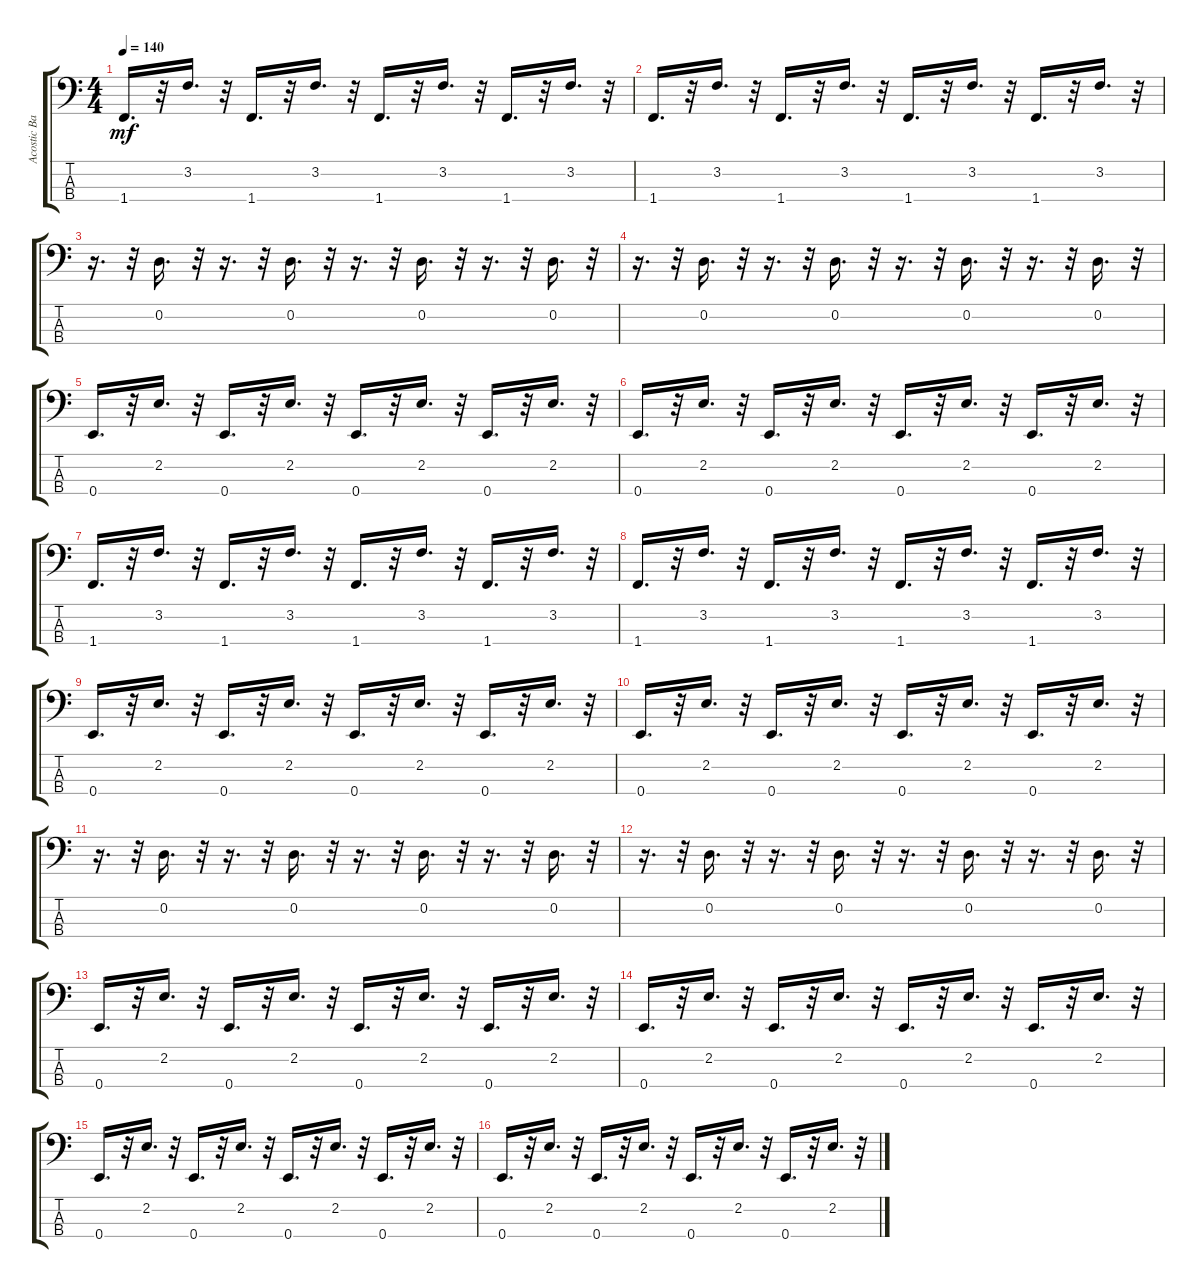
\track ("Acostic Bass 1                      " "Acostic Ba") {instrument electricbassfinger}
\staff {score tabs}
\tuning (G2 D2 A1 E1) {hide}
\ts (4 4)
\tempo 140
\clef f4
\ks c
1.4.16{d dy mf} r.32 3.2.16{d} r.32 1.4.16{d} r.32 3.2.16{d} r.32 1.4.16{d} r.32 3.2.16{d} r.32 1.4.16{d} r.32 3.2.16{d} r.32 |
1.4.16{d} r.32 3.2.16{d} r.32 1.4.16{d} r.32 3.2.16{d} r.32 1.4.16{d} r.32 3.2.16{d} r.32 1.4.16{d} r.32 3.2.16{d} r.32 |
r.16{d} r.32 0.2.16{d} r.32 r.16{d} r.32 0.2.16{d} r.32 r.16{d} r.32 0.2.16{d} r.32 r.16{d} r.32 0.2.16{d} r.32 |
r.16{d} r.32 0.2.16{d} r.32 r.16{d} r.32 0.2.16{d} r.32 r.16{d} r.32 0.2.16{d} r.32 r.16{d} r.32 0.2.16{d} r.32 |
0.4.16{d} r.32 2.2.16{d} r.32 0.4.16{d} r.32 2.2.16{d} r.32 0.4.16{d} r.32 2.2.16{d} r.32 0.4.16{d} r.32 2.2.16{d} r.32 |
0.4.16{d} r.32 2.2.16{d} r.32 0.4.16{d} r.32 2.2.16{d} r.32 0.4.16{d} r.32 2.2.16{d} r.32 0.4.16{d} r.32 2.2.16{d} r.32 |
1.4.16{d} r.32 3.2.16{d} r.32 1.4.16{d} r.32 3.2.16{d} r.32 1.4.16{d} r.32 3.2.16{d} r.32 1.4.16{d} r.32 3.2.16{d} r.32 |
1.4.16{d} r.32 3.2.16{d} r.32 1.4.16{d} r.32 3.2.16{d} r.32 1.4.16{d} r.32 3.2.16{d} r.32 1.4.16{d} r.32 3.2.16{d} r.32 |
0.4.16{d} r.32 2.2.16{d} r.32 0.4.16{d} r.32 2.2.16{d} r.32 0.4.16{d} r.32 2.2.16{d} r.32 0.4.16{d} r.32 2.2.16{d} r.32 |
0.4.16{d} r.32 2.2.16{d} r.32 0.4.16{d} r.32 2.2.16{d} r.32 0.4.16{d} r.32 2.2.16{d} r.32 0.4.16{d} r.32 2.2.16{d} r.32 |
r.16{d} r.32 0.2.16{d} r.32 r.16{d} r.32 0.2.16{d} r.32 r.16{d} r.32 0.2.16{d} r.32 r.16{d} r.32 0.2.16{d} r.32 |
r.16{d} r.32 0.2.16{d} r.32 r.16{d} r.32 0.2.16{d} r.32 r.16{d} r.32 0.2.16{d} r.32 r.16{d} r.32 0.2.16{d} r.32 |
0.4.16{d} r.32 2.2.16{d} r.32 0.4.16{d} r.32 2.2.16{d} r.32 0.4.16{d} r.32 2.2.16{d} r.32 0.4.16{d} r.32 2.2.16{d} r.32 |
0.4.16{d} r.32 2.2.16{d} r.32 0.4.16{d} r.32 2.2.16{d} r.32 0.4.16{d} r.32 2.2.16{d} r.32 0.4.16{d} r.32 2.2.16{d} r.32 |
0.4.16{d} r.32 2.2.16{d} r.32 0.4.16{d} r.32 2.2.16{d} r.32 0.4.16{d} r.32 2.2.16{d} r.32 0.4.16{d} r.32 2.2.16{d} r.32 |
0.4.16{d} r.32 2.2.16{d} r.32 0.4.16{d} r.32 2.2.16{d} r.32 0.4.16{d} r.32 2.2.16{d} r.32 0.4.16{d} r.32 2.2.16{d} r.32
